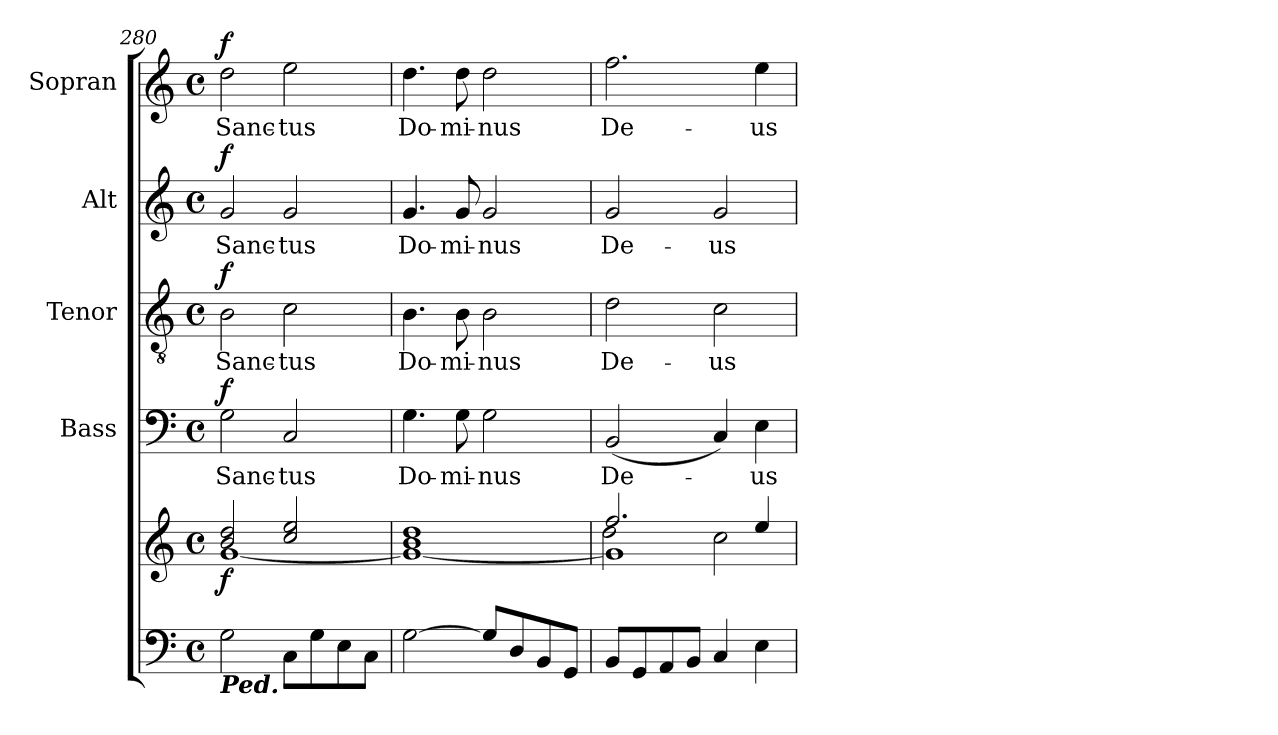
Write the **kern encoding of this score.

**kern	**kern	**dynam	**kern	**text	**dynam	**kern	**text	**dynam	**kern	**text	**dynam	**kern	**text	**dynam
*part5	*part5	*part5	*part4	*part4	*part4	*part3	*part3	*part3	*part2	*part2	*part2	*part1	*part1	*part1
*staff6	*staff5	*staff5/6	*staff4	*staff4	*staff4	*staff3	*staff3	*staff3	*staff2	*staff2	*staff2	*staff1	*staff1	*staff1
*	*	*	*I"Bass	*	*	*I"Tenor	*	*	*I"Alt	*	*	*I"Sopran	*	*
*	*	*	*I'B.	*	*	*I'T.	*	*	*I'A.	*	*	*I'S.	*	*
*clefF4	*clefG2	*	*clefF4	*	*	*clefGv2	*	*	*clefG2	*	*	*clefG2	*	*
*k[]	*k[]	*	*k[]	*	*	*k[]	*	*	*k[]	*	*	*k[]	*	*
*C:	*C:	*	*C:	*	*	*C:	*	*	*C:	*	*	*C:	*	*
*M4/4	*M4/4	*	*M4/4	*	*	*M4/4	*	*	*M4/4	*	*	*M4/4	*	*
*met(c)	*met(c)	*	*met(c)	*	*	*met(c)	*	*	*met(c)	*	*	*met(c)	*	*
=280	=280	=280	=280	=280	=280	=280	=280	=280	=280	=280	=280	=280	=280	=280
*	*^	*	*	*	*	*	*	*	*	*	*	*	*	*
!LO:TX:b:Bi:t=Ped.	!	!	!	!	!	!	!	!	!	!	!	!	!	!	!
!	!	!	!LO:DY:b	!	!LO:LY:b	!LO:DY:a	!	!LO:LY:b	!LO:DY:a	!	!LO:LY:b	!LO:DY:a	!	!LO:LY:b	!LO:DY:a
2G\	2b/ 2dd/	[<1g	f	2G\	Sanc-	f	2B\	Sanc-	f	2g/	Sanc-	f	2dd\	Sanc-	f
!	!	!	!	!	!LO:LY:b	!	!	!LO:LY:b	!	!	!LO:LY:b	!	!	!LO:LY:b	!
8C\L	2cc/ 2ee/	.	.	2C/	-tus	.	2c\	-tus	.	2g/	-tus	.	2ee\	-tus	.
8G\	.	.	.	.	.	.	.	.	.	.	.	.	.	.	.
8E\	.	.	.	.	.	.	.	.	.	.	.	.	.	.	.
8C\J	.	.	.	.	.	.	.	.	.	.	.	.	.	.	.
=281	=281	=281	=281	=281	=281	=281	=281	=281	=281	=281	=281	=281	=281	=281	=281
!	!	!	!	!	!LO:LY:b	!	!	!LO:LY:b	!	!	!LO:LY:b	!	!	!LO:LY:b	!
[2G\	1b 1dd	1g_	.	4.G\	Do-	.	4.B\	Do-	.	4.g/	Do-	.	4.dd\	Do-	.
!	!	!	!	!	!LO:LY:b	!	!	!LO:LY:b	!	!	!LO:LY:b	!	!	!LO:LY:b	!
.	.	.	.	8G\	-mi-	.	8B\	-mi-	.	8g/	-mi-	.	8dd\	-mi-	.
!	!	!	!	!	!LO:LY:b	!	!	!LO:LY:b	!	!	!LO:LY:b	!	!	!LO:LY:b	!
8G/L]	.	.	.	2G\	-nus	.	2B\	-nus	.	2g/	-nus	.	2dd\	-nus	.
8D/	.	.	.	.	.	.	.	.	.	.	.	.	.	.	.
8BB/	.	.	.	.	.	.	.	.	.	.	.	.	.	.	.
8GG/J	.	.	.	.	.	.	.	.	.	.	.	.	.	.	.
!!LO:PB:g=z
=282	=282	=282	=282	=282	=282	=282	=282	=282	=282	=282	=282	=282	=282	=282	=282
*	*	*^	*	*	*	*	*	*	*	*	*	*	*	*	*
!	!	!	!	!	!	!LO:LY:b	!	!	!LO:LY:b	!	!	!LO:LY:b	!	!	!LO:LY:b	!
8BB/L	2.ff/	1g]	2dd\	.	(<2BB/	De-	.	2d\	De-	.	2g/	De-	.	2.ff\	De-	.
8GG/	.	.	.	.	.	.	.	.	.	.	.	.	.	.	.	.
8AA/	.	.	.	.	.	.	.	.	.	.	.	.	.	.	.	.
8BB/J	.	.	.	.	.	.	.	.	.	.	.	.	.	.	.	.
!	!	!	!	!	!	!	!	!	!LO:LY:b	!	!	!LO:LY:b	!	!	!	!
4C/	.	.	2cc\	.	4C/)	.	.	2c\	-us	.	2g/	-us	.	.	.	.
!	!	!	!	!	!	!LO:LY:b	!	!	!	!	!	!	!	!	!LO:LY:b	!
4E\	4ee/	.	.	.	4E\	-us	.	.	.	.	.	.	.	4ee\	-us	.
*	*v	*v	*v	*	*	*	*	*	*	*	*	*	*	*	*	*
=	=	=	=	=	=	=	=	=	=	=	=	=	=	=
*-	*-	*-	*-	*-	*-	*-	*-	*-	*-	*-	*-	*-	*-	*-
